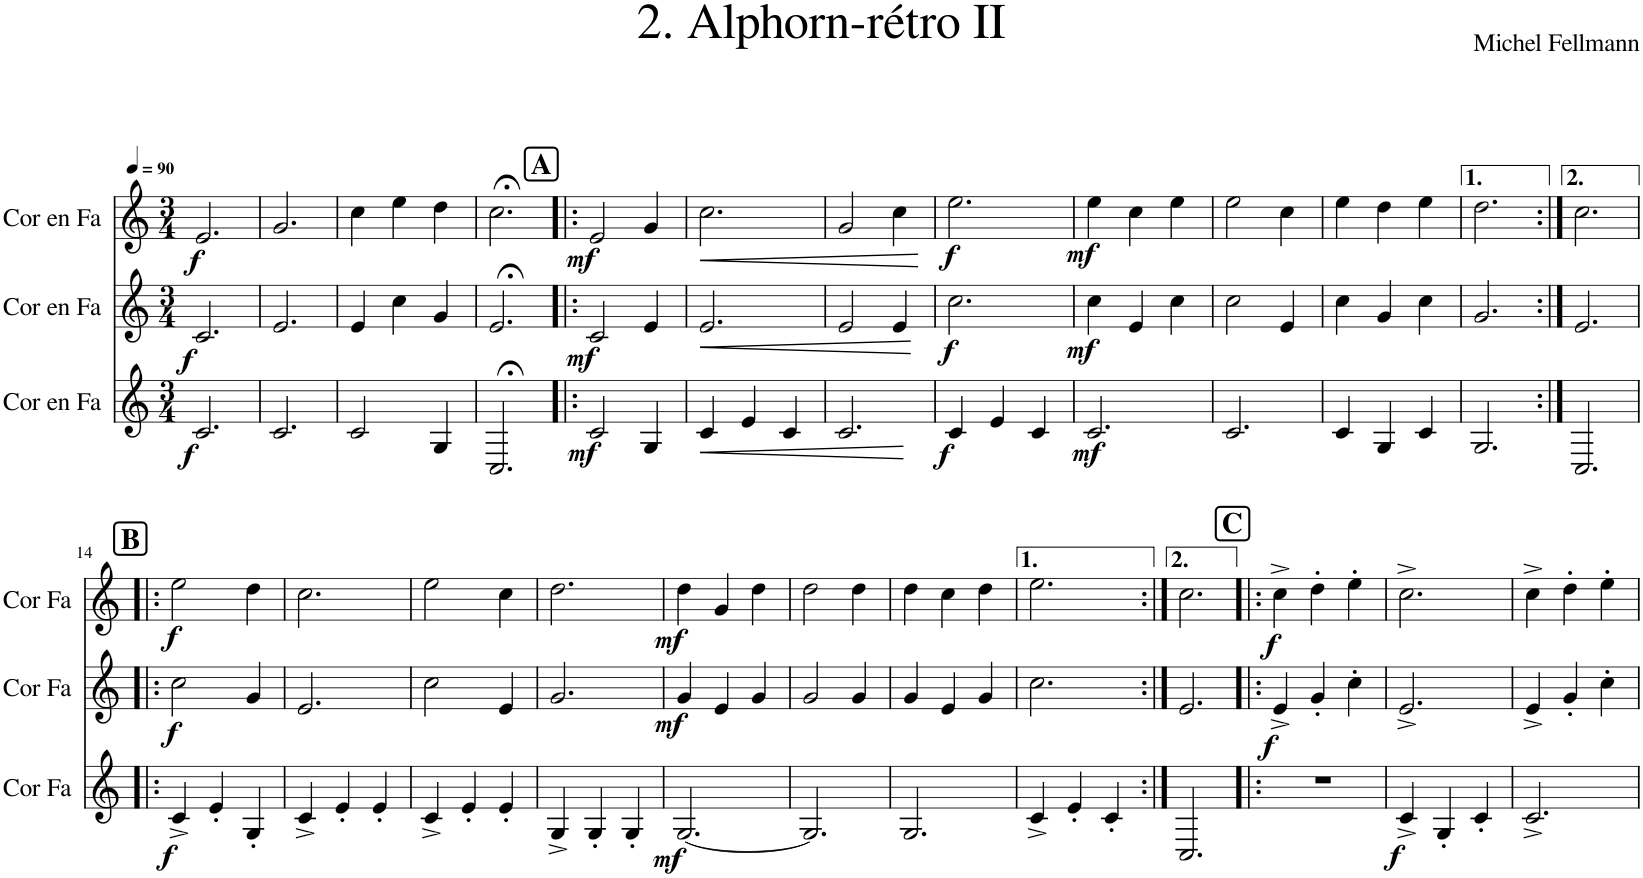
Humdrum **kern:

**kern	**dynam	**kern	**dynam	**kern	**dynam
*part3	*part3	*part2	*part2	*part1	*part1
*staff3	*staff3	*staff2	*staff2	*staff1	*staff1
*I"Cor en Fa	*	*I"Cor en Fa	*	*I"Cor en Fa	*
*I'Cor Fa	*	*I'Cor Fa	*	*I'Cor Fa	*
*clefG2	*	*clefG2	*	*clefG2	*
*Trd4c7	*	*Trd4c7	*	*Trd4c7	*
*k[]	*	*k[]	*	*k[]	*
*M3/4	*	*M3/4	*	*M3/4	*
*MM90	*	*MM90	*	*MM90	*
=1	=1	=1	=1	=1	=1
!	!LO:DY:b	!	!LO:DY:b	!	!LO:DY:b
2.c/	f	2.c/	f	2.e/	f
=2	=2	=2	=2	=2	=2
2.c/	.	2.e/	.	2.g/	.
=3	=3	=3	=3	=3	=3
2c/	.	4e/	.	4cc\	.
.	.	4cc\	.	4ee\	.
4G/	.	4g/	.	4dd\	.
=4	=4	=4	=4	=4	=4
2.C;</	.	2.e;</	.	2.cc;<\	.
!!LO:REH:place=s1:a:B:cj:fs=14:t=A
=5!|:	=5!|:	=5!|:	=5!|:	=5!|:	=5!|:
!	!LO:DY:b	!	!LO:DY:b	!	!LO:DY:b
2c/	mf	2c/	mf	2e/	mf
4G/	.	4e/	.	4g/	.
=6	=6	=6	=6	=6	=6
!	!LO:HP:b	!	!LO:HP:b	!	!LO:HP:b
4c/	<	2.e/	<	2.cc\	<
4e/	.	.	.	.	.
4c/	.	.	.	.	.
.	[	.	[	.	[
=7	=7	=7	=7	=7	=7
2.c/	.	2e/	.	2g/	.
.	.	4e/	.	4cc\	.
=8	=8	=8	=8	=8	=8
!	!LO:DY:b	!	!LO:DY:b	!	!LO:DY:b
4c/	f	2.cc\	f	2.ee\	f
4e/	.	.	.	.	.
4c/	.	.	.	.	.
=9	=9	=9	=9	=9	=9
!	!LO:DY:b	!	!LO:DY:b	!	!LO:DY:b
2.c/	mf	4cc\	mf	4ee\	mf
.	.	4e/	.	4cc\	.
.	.	4cc\	.	4ee\	.
=10	=10	=10	=10	=10	=10
2.c/	.	2cc\	.	2ee\	.
.	.	4e/	.	4cc\	.
=11	=11	=11	=11	=11	=11
4c/	.	4cc\	.	4ee\	.
4G/	.	4g/	.	4dd\	.
4c/	.	4cc\	.	4ee\	.
=12	=12	=12	=12	=12	=12
2.G/	.	2.g/	.	2.dd\	.
=13:|!	=13:|!	=13:|!	=13:|!	=13:|!	=13:|!
2.C/	.	2.e/	.	2.cc\	.
!!LO:LB:g=z
!!LO:REH:place=s1:a:B:cj:fs=14:t=B
=14!|:	=14!|:	=14!|:	=14!|:	=14!|:	=14!|:
!	!LO:DY:b	!	!LO:DY:b	!	!LO:DY:b
4c^/	f	2cc\	f	2ee\	f
4e'/	.	.	.	.	.
4G'/	.	4g/	.	4dd\	.
=15	=15	=15	=15	=15	=15
4c^/	.	2.e/	.	2.cc\	.
4e'/	.	.	.	.	.
4e'/	.	.	.	.	.
=16	=16	=16	=16	=16	=16
4c^/	.	2cc\	.	2ee\	.
4e'/	.	.	.	.	.
4e'/	.	4e/	.	4cc\	.
=17	=17	=17	=17	=17	=17
4G^/	.	2.g/	.	2.dd\	.
4G'/	.	.	.	.	.
4G'/	.	.	.	.	.
=18	=18	=18	=18	=18	=18
!	!LO:DY:b	!	!LO:DY:b	!	!LO:DY:b
[2.G/	mf	4g/	mf	4dd\	mf
.	.	4e/	.	4g/	.
.	.	4g/	.	4dd\	.
=19	=19	=19	=19	=19	=19
2.G/]	.	2g/	.	2dd\	.
.	.	4g/	.	4dd\	.
=20	=20	=20	=20	=20	=20
2.G/	.	4g/	.	4dd\	.
.	.	4e/	.	4cc\	.
.	.	4g/	.	4dd\	.
=21	=21	=21	=21	=21	=21
4c^/	.	2.cc\	.	2.ee\	.
4e'/	.	.	.	.	.
4c'/	.	.	.	.	.
=22:|!	=22:|!	=22:|!	=22:|!	=22:|!	=22:|!
2.C/	.	2.e/	.	2.cc\	.
!!LO:REH:place=s1:a:B:cj:fs=14:t=C
=23!|:	=23!|:	=23!|:	=23!|:	=23!|:	=23!|:
!	!	!	!LO:DY:b	!	!LO:DY:b
2.r	.	4e^/	f	4cc^\	f
.	.	4g'/	.	4dd'\	.
.	.	4cc'\	.	4ee'\	.
=24	=24	=24	=24	=24	=24
!	!LO:DY:b	!	!	!	!
4c^/	f	2.e^/	.	2.cc^\	.
4G'/	.	.	.	.	.
4c'/	.	.	.	.	.
=25	=25	=25	=25	=25	=25
2.c^/	.	4e^/	.	4cc^\	.
.	.	4g'/	.	4dd'\	.
.	.	4cc'\	.	4ee'\	.
=	=	=	=	=	=
*-	*-	*-	*-	*-	*-
